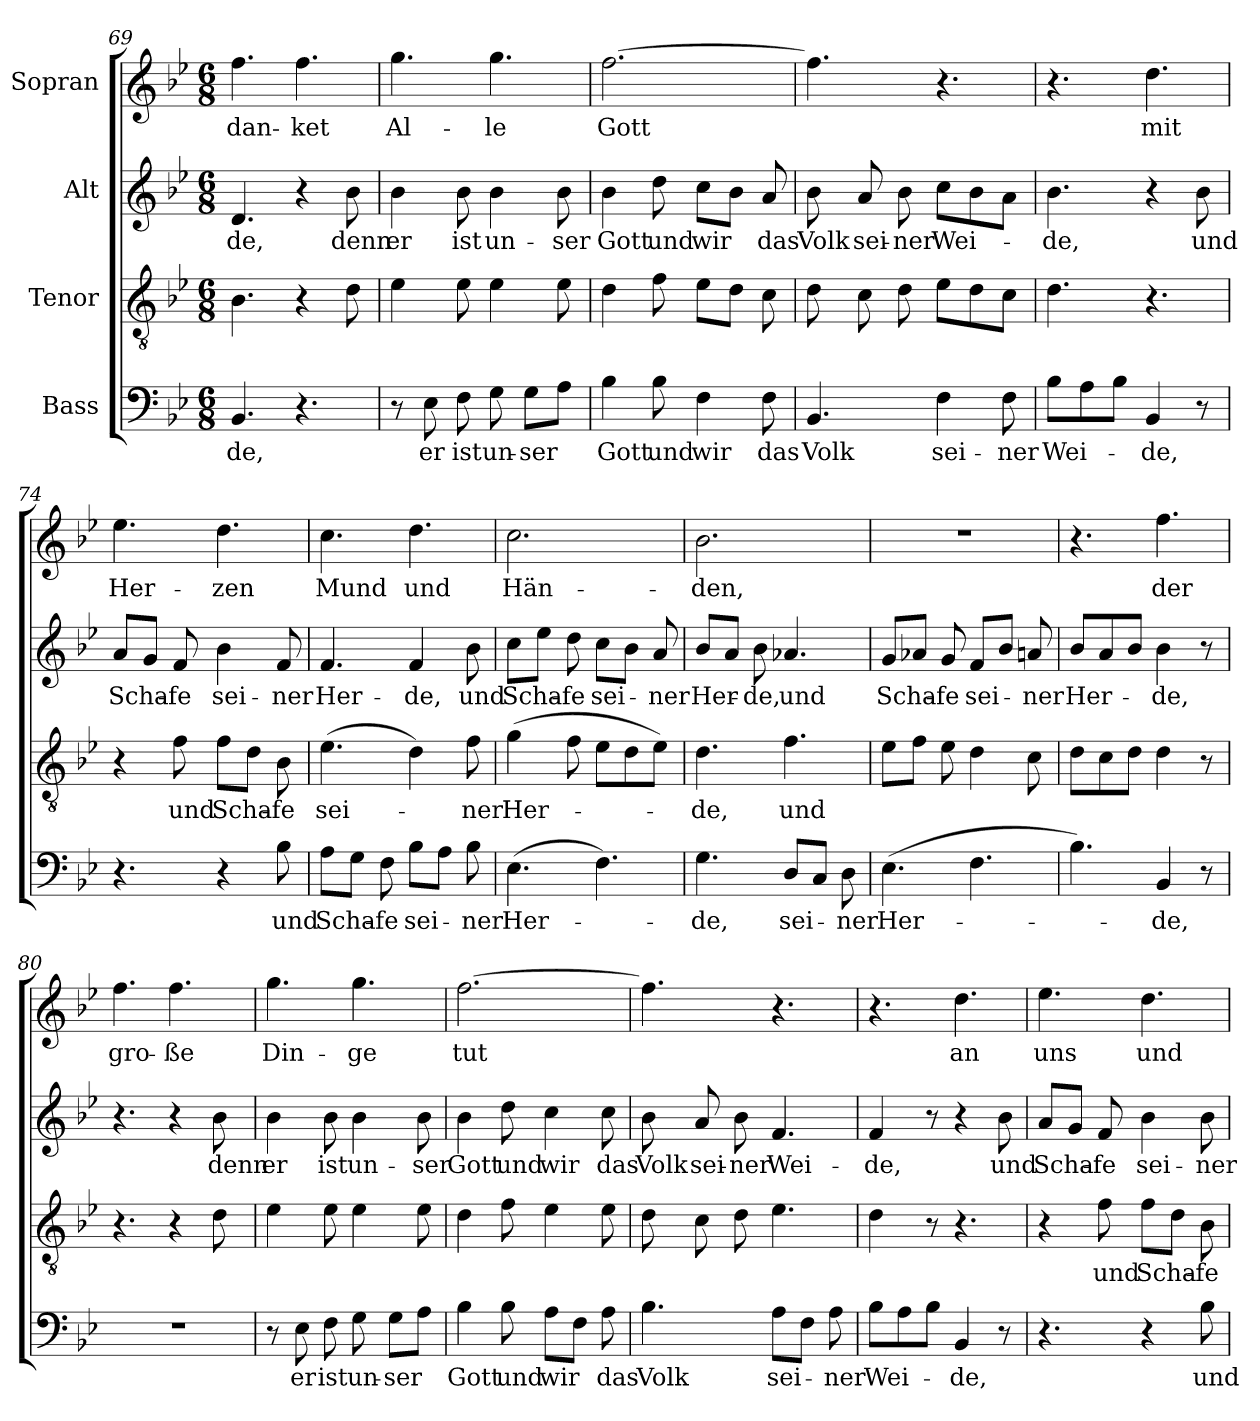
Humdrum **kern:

**kern	**text	**kern	**text	**kern	**text	**kern	**text
*part4	*part4	*part3	*part3	*part2	*part2	*part1	*part1
*staff4	*staff4	*staff3	*staff3	*staff2	*staff2	*staff1	*staff1
*I"Bass	*	*I"Tenor	*	*I"Alt	*	*I"Sopran	*
*clefF4	*	*clefGv2	*	*clefG2	*	*clefG2	*
*k[b-e-]	*	*k[b-e-]	*	*k[b-e-]	*	*k[b-e-]	*
*B-:	*	*B-:	*	*B-:	*	*B-:	*
*M6/8	*	*M6/8	*	*M6/8	*	*M6/8	*
=69	=69	=69	=69	=69	=69	=69	=69
4.BB-/	-de,	4.B-\	.	4.d/	-de,	4.ff\	dan-
4.r	.	4r	.	4r	.	4.ff\	-ket
.	.	8d\	.	8b-\	denn	.	.
!!LO:LB:g=z
=70	=70	=70	=70	=70	=70	=70	=70
8r	.	4e-\	.	4b-\	er	4.gg\	Al-
8E-\	er	.	.	.	.	.	.
8F\	ist	8e-\	.	8b-\	ist	.	.
8G\	un-	4e-\	.	4b-\	un-	4.gg\	-le
8G\L	-ser	.	.	.	.	.	.
8A\J	.	8e-\	.	8b-\	-ser	.	.
=71	=71	=71	=71	=71	=71	=71	=71
4B-\	Gott	4d\	.	4b-\	Gott	[2.ff\	Gott
8B-\	und	8f\	.	8dd\	und	.	.
4F\	wir	8e-\L	.	8cc\L	wir	.	.
.	.	8d\J	.	8b-\J	.	.	.
8F\	das	8c\	.	8a/	das	.	.
=72	=72	=72	=72	=72	=72	=72	=72
4.BB-/	Volk	8d\	.	8b-\	Volk	4.ff\]	.
.	.	8c\	.	8a/	sei-	.	.
.	.	8d\	.	8b-\	-ner	.	.
4F\	sei-	8e-\L	.	8cc\L	Wei-	4.r	.
.	.	8d\	.	8b-\	.	.	.
8F\	-ner	8c\J	.	8a\J	.	.	.
=73	=73	=73	=73	=73	=73	=73	=73
8B-\L	Wei-	4.d\	.	4.b-\	-de,	4.r	.
8A\	.	.	.	.	.	.	.
8B-\J	.	.	.	.	.	.	.
4BB-/	-de,	4.r	.	4r	.	4.dd\	mit
8r	.	.	.	8b-\	und	.	.
!!LO:LB:g=z
=74	=74	=74	=74	=74	=74	=74	=74
4.r	.	4r	.	8a/L	Scha-	4.ee-\	Her-
.	.	.	.	8g/J	.	.	.
.	.	8f\	und	8f/	-fe	.	.
4r	.	8f\L	Scha-	4b-\	sei-	4.dd\	-zen
.	.	8d\J	.	.	.	.	.
8B-\	und	8B-\	-fe	8f/	-ner	.	.
=75	=75	=75	=75	=75	=75	=75	=75
8A\L	Scha-	(4.e-\	sei-	4.f/	Her-	4.cc\	Mund
8G\J	.	.	.	.	.	.	.
8F\	-fe	.	.	.	.	.	.
8B-\L	sei-	4d\)	.	4f/	-de,	4.dd\	und
8A\J	.	.	.	.	.	.	.
8B-\	-ner	8f\	-ner	8b-\	und	.	.
=76	=76	=76	=76	=76	=76	=76	=76
(>4.E-\	Her-	(4g\	Her-	8cc\L	Scha-	2.cc\	Hän-
.	.	.	.	8ee-\J	.	.	.
.	.	8f\	.	8dd\	-fe	.	.
4.F\)	.	8e-\L	.	8cc\L	sei-	.	.
.	.	8d\	.	8b-\J	.	.	.
.	.	8e-\J)	.	8a/	-ner	.	.
=77	=77	=77	=77	=77	=77	=77	=77
4.G\	-de,	4.d\	-de,	8b-/L	Her-	2.b-\	-den,
.	.	.	.	8a/J	.	.	.
.	.	.	.	8b-\	-de,	.	.
8D/L	sei-	4.f\	und	4.a-X/	und	.	.
8C/J	.	.	.	.	.	.	.
8D\	-ner	.	.	.	.	.	.
!!LO:PB:g=z
=78	=78	=78	=78	=78	=78	=78	=78
(4.E-\	Her-	8e-\L	.	8g/L	Scha-	2.r	.
.	.	8f\J	.	8a-X/J	.	.	.
.	.	8e-\	.	8g/	-fe	.	.
4.F\	.	4d\	.	8f/L	sei-	.	.
.	.	.	.	8b-/J	.	.	.
.	.	8c\	.	8an/	-ner	.	.
=79	=79	=79	=79	=79	=79	=79	=79
4.B-\)	.	8d\L	.	8b-/L	Her-	4.r	.
.	.	8c\	.	8a/	.	.	.
.	.	8d\J	.	8b-/J	.	.	.
4BB-/	-de,	4d\	.	4b-\	-de,	4.ff\	der
8r	.	8r	.	8r	.	.	.
=80	=80	=80	=80	=80	=80	=80	=80
2.r	.	4.r	.	4.r	.	4.ff\	gro-
.	.	4r	.	4r	.	4.ff\	-ße
.	.	8d\	.	8b-\	denn	.	.
=81	=81	=81	=81	=81	=81	=81	=81
8r	.	4e-\	.	4b-\	er	4.gg\	Din-
8E-\	er	.	.	.	.	.	.
8F\	ist	8e-\	.	8b-\	ist	.	.
8G\	un-	4e-\	.	4b-\	un-	4.gg\	-ge
8G\L	-ser	.	.	.	.	.	.
8A\J	.	8e-\	.	8b-\	-ser	.	.
=82	=82	=82	=82	=82	=82	=82	=82
4B-\	Gott	4d\	.	4b-\	Gott	[2.ff\	tut
8B-\	und	8f\	.	8dd\	und	.	.
8A\L	wir	4e-\	.	4cc\	wir	.	.
8F\J	.	.	.	.	.	.	.
8A\	das	8e-\	.	8cc\	das	.	.
!!LO:LB:g=z
=83	=83	=83	=83	=83	=83	=83	=83
4.B-\	Volk	8d\	.	8b-\	Volk	4.ff\]	.
.	.	8c\	.	8a/	sei-	.	.
.	.	8d\	.	8b-\	-ner	.	.
8A\L	sei-	4.e-\	.	4.f/	Wei-	4.r	.
8F\J	.	.	.	.	.	.	.
8A\	-ner	.	.	.	.	.	.
=84	=84	=84	=84	=84	=84	=84	=84
8B-\L	Wei-	4d\	.	4f/	-de,	4.r	.
8A\	.	.	.	.	.	.	.
8B-\J	.	8r	.	8r	.	.	.
4BB-/	-de,	4.r	.	4r	.	4.dd\	an
8r	.	.	.	8b-\	und	.	.
=85	=85	=85	=85	=85	=85	=85	=85
4.r	.	4r	.	8a/L	Scha-	4.ee-\	uns
.	.	.	.	8g/J	.	.	.
.	.	8f\	und	8f/	-fe	.	.
4r	.	8f\L	Scha-	4b-\	sei-	4.dd\	und
.	.	8d\J	.	.	.	.	.
8B-\	und	8B-\	-fe	8b-\	-ner	.	.
=	=	=	=	=	=	=	=
*-	*-	*-	*-	*-	*-	*-	*-
